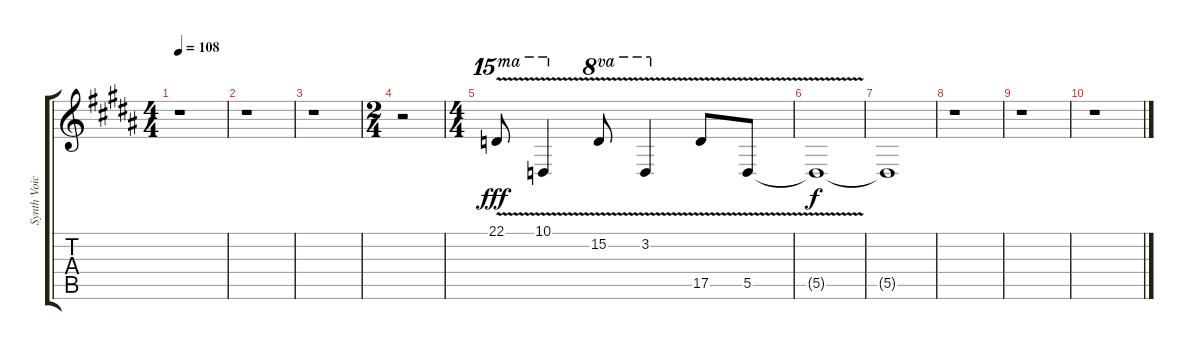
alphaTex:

\track ("Synth Voice / Cylinder" "Synth Voic") {instrument synthvoice}
\staff {score tabs}
\tuning (E4 B3 G3 D3 A2 E2) {hide}
\ts (4 4)
\tempo 108
\clef g2
\ks g#minor
r.1{dy f} |
r.1 |
r.1 |
\ts (2 4)
r.2 |
\ts (4 4)
22.1{v}.8{ot 15ma dy fff volume 16 instrument synthvoice} 10.1{v}.4{ot 15ma} 15.2{v}.8{ot 8va balance 16} 3.2{v}.4{ot 8va} 17.5{v}.8{balance 0} 5.5{v}.8 |
5.5{t}.1{dy f} |
5.5{t}.1 |
r.1 |
r.1 |
r.1
